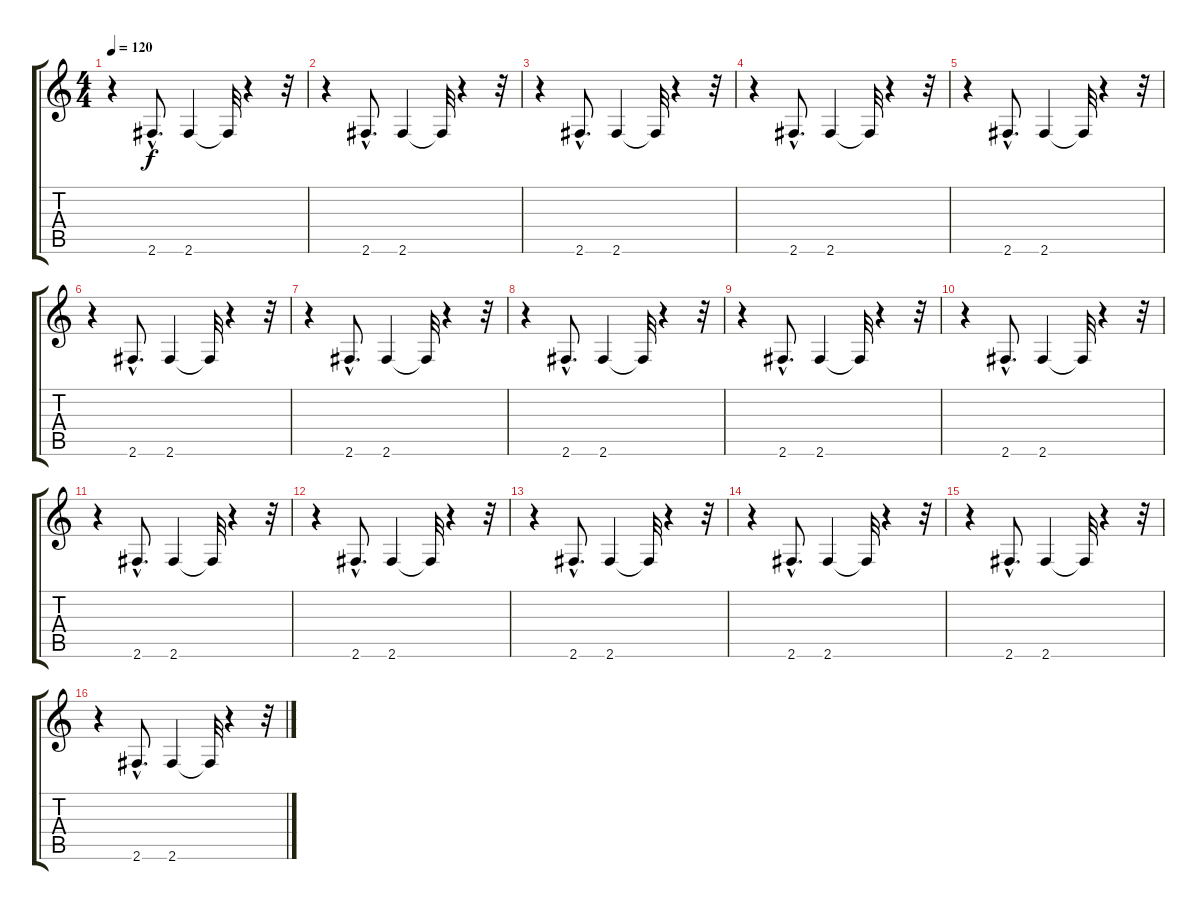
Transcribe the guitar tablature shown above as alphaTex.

\track "" {instrument acousticguitarnylon}
\staff {score tabs}
\tuning (E4 B3 G3 D3 A2 E2) {hide}
\ts (4 4)
\tempo 120
\clef g2
\ks c
r.4{dy f} 2.6{hac}.8{d} 2.6.4 2.6{t}.32 r.4 r.32 |
r.4 2.6{hac}.8{d} 2.6.4 2.6{t}.32 r.4 r.32 |
r.4 2.6{hac}.8{d} 2.6.4 2.6{t}.32 r.4 r.32 |
r.4 2.6{hac}.8{d} 2.6.4 2.6{t}.32 r.4 r.32 |
r.4 2.6{hac}.8{d} 2.6.4 2.6{t}.32 r.4 r.32 |
r.4 2.6{hac}.8{d} 2.6.4 2.6{t}.32 r.4 r.32 |
r.4 2.6{hac}.8{d} 2.6.4 2.6{t}.32 r.4 r.32 |
r.4 2.6{hac}.8{d} 2.6.4 2.6{t}.32 r.4 r.32 |
r.4 2.6{hac}.8{d} 2.6.4 2.6{t}.32 r.4 r.32 |
r.4 2.6{hac}.8{d} 2.6.4 2.6{t}.32 r.4 r.32 |
r.4 2.6{hac}.8{d} 2.6.4 2.6{t}.32 r.4 r.32 |
r.4 2.6{hac}.8{d} 2.6.4 2.6{t}.32 r.4 r.32 |
r.4 2.6{hac}.8{d} 2.6.4 2.6{t}.32 r.4 r.32 |
r.4 2.6{hac}.8{d} 2.6.4 2.6{t}.32 r.4 r.32 |
r.4 2.6{hac}.8{d} 2.6.4 2.6{t}.32 r.4 r.32 |
r.4 2.6{hac}.8{d} 2.6.4 2.6{t}.32 r.4 r.32
